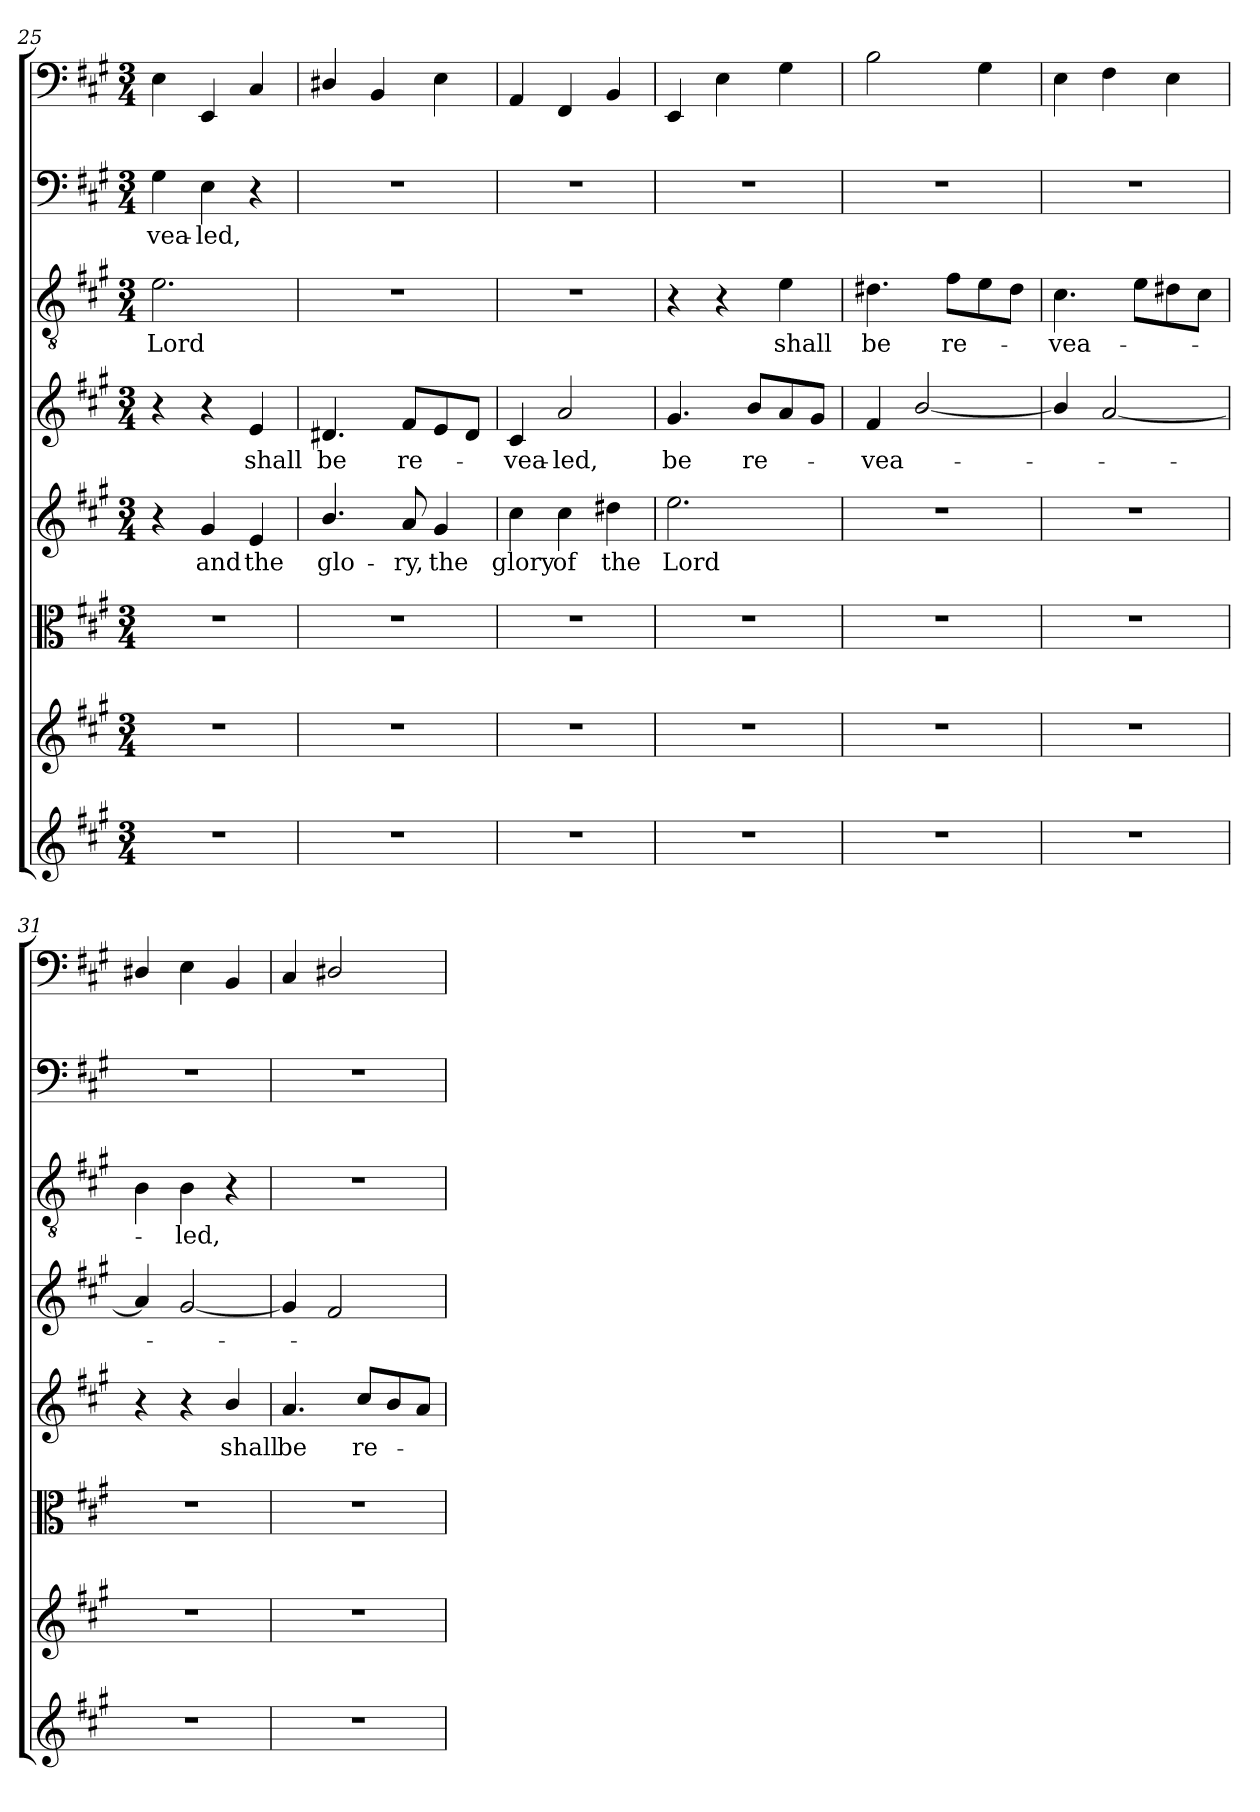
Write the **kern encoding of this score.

**kern	**kern	**kern	**kern	**text	**kern	**text	**kern	**text	**kern	**text	**kern
*part8	*part7	*part6	*part5	*part5	*part4	*part4	*part3	*part3	*part2	*part2	*part1
*staff8	*staff7	*staff6	*staff5	*staff5	*staff4	*staff4	*staff3	*staff3	*staff2	*staff2	*staff1
*clefG2	*clefG2	*clefC3	*clefG2	*	*clefG2	*	*clefGv2	*	*clefF4	*	*clefF4
*k[f#c#g#]	*k[f#c#g#]	*k[f#c#g#]	*k[f#c#g#]	*	*k[f#c#g#]	*	*k[f#c#g#]	*	*k[f#c#g#]	*	*k[f#c#g#]
*A:	*A:	*A:	*A:	*	*A:	*	*A:	*	*A:	*	*A:
*M3/4	*M3/4	*M3/4	*M3/4	*	*M3/4	*	*M3/4	*	*M3/4	*	*M3/4
=25	=25	=25	=25	=25	=25	=25	=25	=25	=25	=25	=25
2.r	2.r	2.r	4r	.	4r	.	2.e\	Lord	4G#\	-vea-	4E\
.	.	.	4g#/	and	4r	.	.	.	4E\	-led,	4EE/
.	.	.	4e/	the	4e/	shall	.	.	4r	.	4C#/
=26	=26	=26	=26	=26	=26	=26	=26	=26	=26	=26	=26
2.r	2.r	2.r	4.b/	glo-	4.d#X/	be	2.r	.	2.r	.	4D#X/
.	.	.	.	.	.	.	.	.	.	.	4BB/
.	.	.	8a/	-ry,	8f#/L	re-	.	.	.	.	.
.	.	.	4g#/	the	8e/	.	.	.	.	.	4E\
.	.	.	.	.	8d#/J	.	.	.	.	.	.
=27	=27	=27	=27	=27	=27	=27	=27	=27	=27	=27	=27
2.r	2.r	2.r	4cc#\	glory	4c#/	-vea-	2.r	.	2.r	.	4AA/
.	.	.	4cc#\	of	2a/	-led,	.	.	.	.	4FF#/
.	.	.	4dd#X\	the	.	.	.	.	.	.	4BB/
=28	=28	=28	=28	=28	=28	=28	=28	=28	=28	=28	=28
2.r	2.r	2.r	2.ee\	Lord	4.g#/	be	4r	.	2.r	.	4EE/
.	.	.	.	.	.	.	4r	.	.	.	4E\
.	.	.	.	.	8b/L	re-	.	.	.	.	.
.	.	.	.	.	8a/	.	4e\	shall	.	.	4G#\
.	.	.	.	.	8g#/J	.	.	.	.	.	.
=29	=29	=29	=29	=29	=29	=29	=29	=29	=29	=29	=29
2.r	2.r	2.r	2.r	.	4f#/	-vea-	4.d#X\	be	2.r	.	2B\
.	.	.	.	.	[2b/	.	.	.	.	.	.
.	.	.	.	.	.	.	8f#\L	re-	.	.	.
.	.	.	.	.	.	.	8e\	.	.	.	4G#\
.	.	.	.	.	.	.	8d#\J	.	.	.	.
=30	=30	=30	=30	=30	=30	=30	=30	=30	=30	=30	=30
2.r	2.r	2.r	2.r	.	4b/]	.	4.c#\	-vea-	2.r	.	4E\
.	.	.	.	.	[2a/	.	.	.	.	.	4F#\
.	.	.	.	.	.	.	8e\L	.	.	.	.
.	.	.	.	.	.	.	8d#X\	.	.	.	4E\
.	.	.	.	.	.	.	8c#\J	.	.	.	.
=31	=31	=31	=31	=31	=31	=31	=31	=31	=31	=31	=31
2.r	2.r	2.r	4r	.	4a/]	.	4B\	.	2.r	.	4D#X/
.	.	.	4r	.	[2g#/	.	4B\	-led,	.	.	4E\
.	.	.	4b/	shall	.	.	4r	.	.	.	4BB/
=32	=32	=32	=32	=32	=32	=32	=32	=32	=32	=32	=32
2.r	2.r	2.r	4.a/	be	4g#/]	.	2.r	.	2.r	.	4C#/
.	.	.	.	.	2f#/	.	.	.	.	.	2D#X/
.	.	.	8cc#/L	re-	.	.	.	.	.	.	.
.	.	.	8b/	.	.	.	.	.	.	.	.
.	.	.	8a/J	.	.	.	.	.	.	.	.
=	=	=	=	=	=	=	=	=	=	=	=
*-	*-	*-	*-	*-	*-	*-	*-	*-	*-	*-	*-
